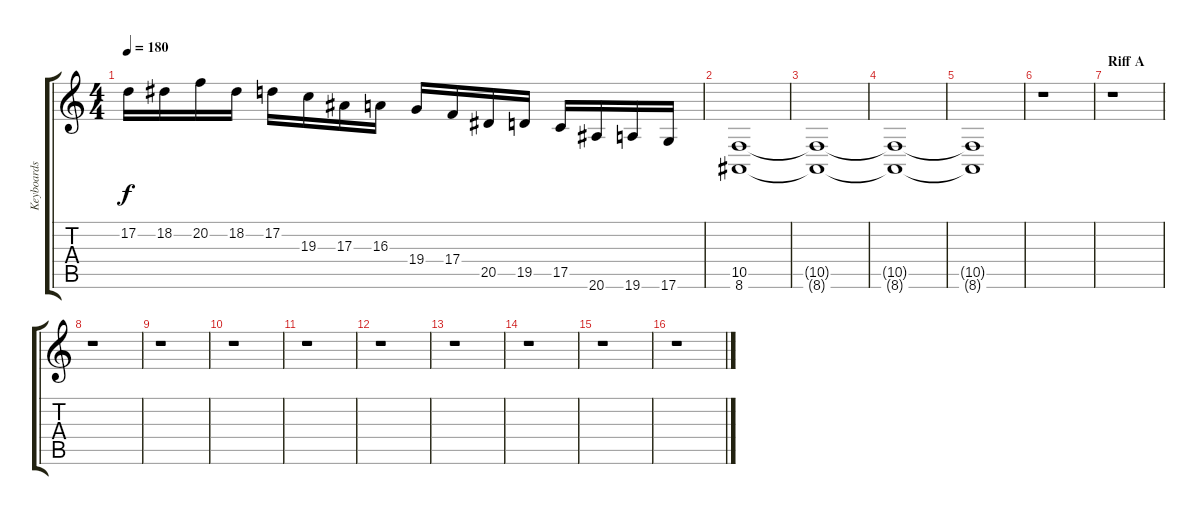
\track ("Keyboards" "Keyboards") {instrument harpsichord}
\staff {score tabs}
\tuning (D4 A3 F3 C3 G2 D2) {hide}
\ts (4 4)
\tempo 180
\clef g2
\ks c
17.2.16{dy f} 18.2.16 20.2.16 18.2.16 17.2.16 19.3.16 17.3.16 16.3.16 19.4.16 17.4.16 20.5.16 19.5.16 17.5.16 20.6.16 19.6.16 17.6.16 |
(10.5 8.6).1 |
(10.5{t} 8.6{t}).1 |
(10.5{t} 8.6{t}).1 |
(10.5{t} 8.6{t}).1 |
r.1 |
\section ("" "Riff A")
r.1 |
r.1 |
r.1 |
r.1 |
r.1 |
r.1 |
r.1 |
r.1 |
r.1 |
r.1
